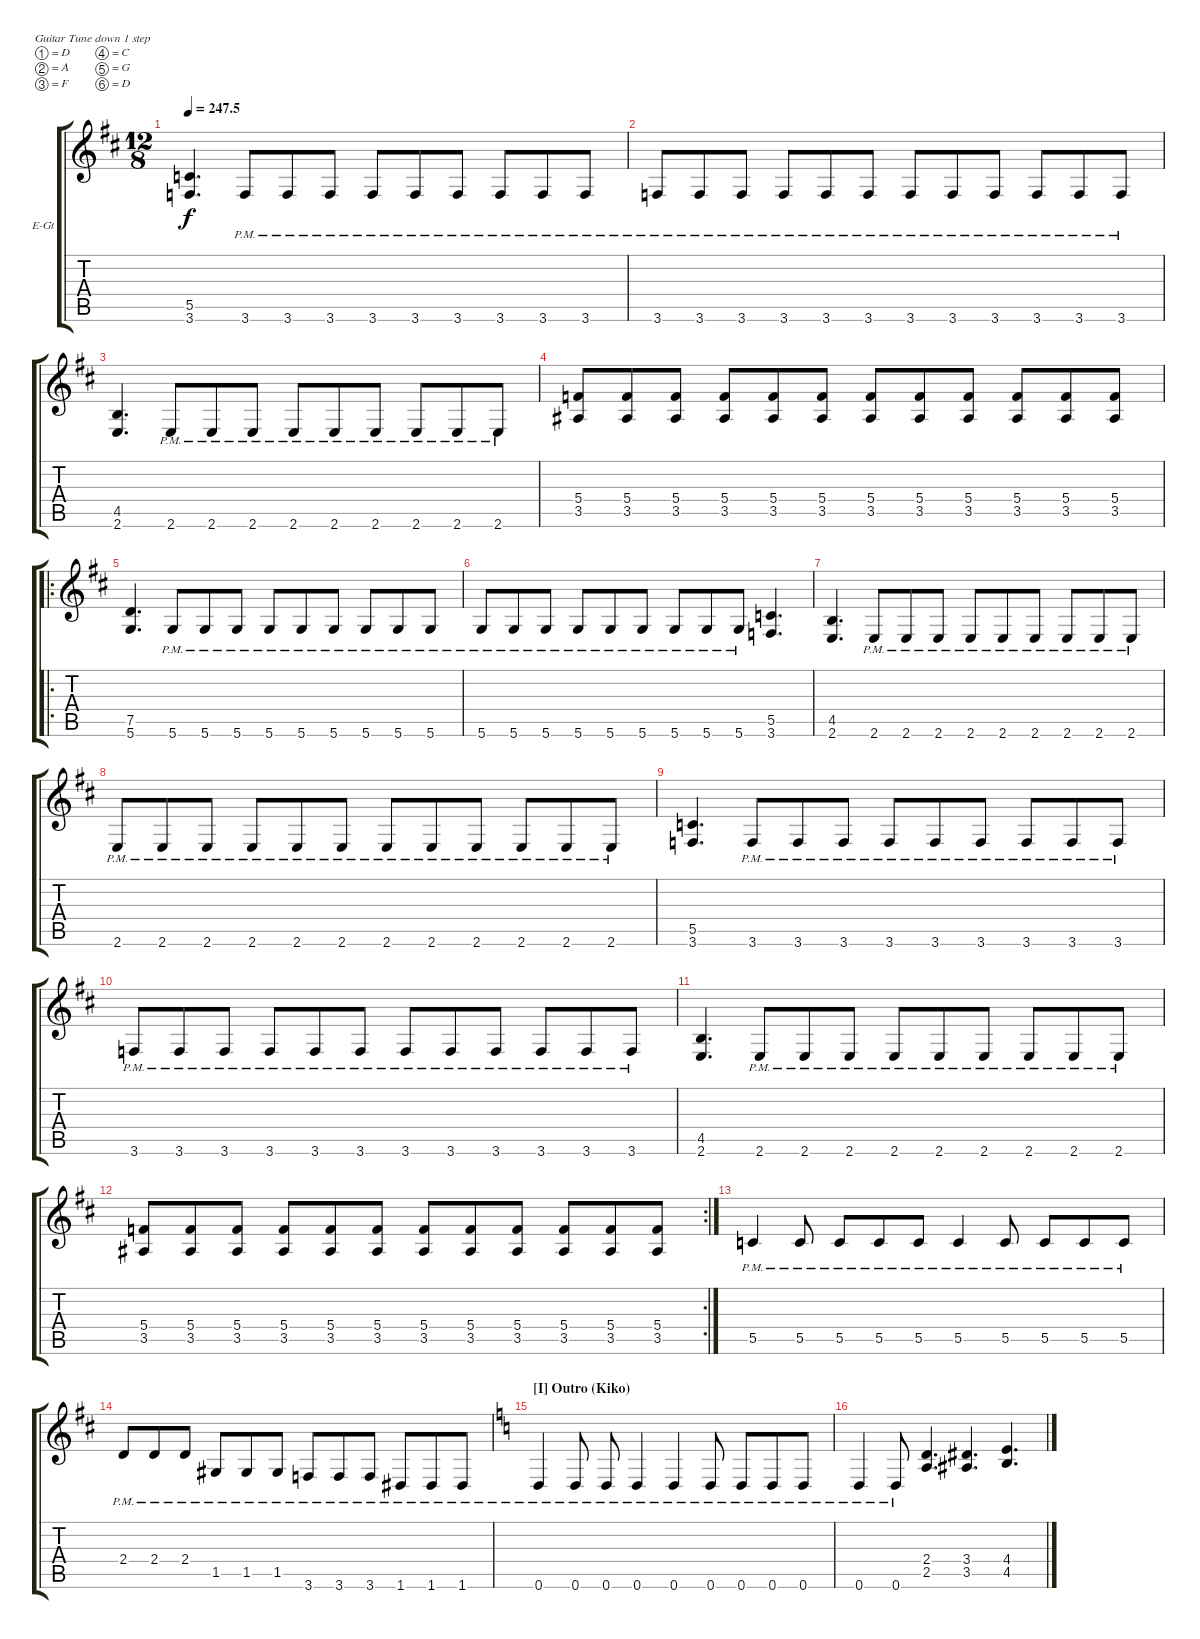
\bracketExtendMode groupsimilarinstruments
\firstSystemTrackNameOrientation horizontal
\otherSystemsTrackNameOrientation horizontal
\track ("Distortion Guitar" "E-Gt") {instrument acousticgrandpiano}
\staff {score tabs}
\tuning (D4 A3 F3 C3 G2 D2)
\displaytranspose 12
\ts (12 8)
\tempo
247.5
\accidentals auto
\clef g2
\ottava regular
\simile none
\ks d
(5.5 3.6).4{d dy f} 3.6{pm}.8 3.6{pm}.8 3.6{pm}.8 3.6{pm}.8 3.6{pm}.8 3.6{pm}.8 3.6{pm}.8 3.6{pm}.8 3.6{pm}.8 |
3.6{pm}.8 3.6{pm}.8 3.6{pm}.8 3.6{pm}.8 3.6{pm}.8 3.6{pm}.8 3.6{pm}.8 3.6{pm}.8 3.6{pm}.8 3.6{pm}.8 3.6{pm}.8 3.6{pm}.8 |
(4.5 2.6).4{d} 2.6{pm}.8 2.6{pm}.8 2.6{pm}.8 2.6{pm}.8 2.6{pm}.8 2.6{pm}.8 2.6{pm}.8 2.6{pm}.8 2.6{pm}.8 |
(5.4 3.5).8 (5.4 3.5).8 (5.4 3.5).8 (5.4 3.5).8 (5.4 3.5).8 (5.4 3.5).8 (5.4 3.5).8 (5.4 3.5).8 (5.4 3.5).8 (5.4 3.5).8 (5.4 3.5).8 (5.4 3.5).8 |
\ro
(7.5 5.6).4{d} 5.6{pm}.8 5.6{pm}.8 5.6{pm}.8 5.6{pm}.8 5.6{pm}.8 5.6{pm}.8 5.6{pm}.8 5.6{pm}.8 5.6{pm}.8 |
5.6{pm}.8 5.6{pm}.8 5.6{pm}.8 5.6{pm}.8 5.6{pm}.8 5.6{pm}.8 5.6{pm}.8 5.6{pm}.8 5.6{pm}.8 (5.5 3.6).4{d} |
(4.5 2.6).4{d} 2.6{pm}.8 2.6{pm}.8 2.6{pm}.8 2.6{pm}.8 2.6{pm}.8 2.6{pm}.8 2.6{pm}.8 2.6{pm}.8 2.6{pm}.8 |
2.6{pm}.8 2.6{pm}.8 2.6{pm}.8 2.6{pm}.8 2.6{pm}.8 2.6{pm}.8 2.6{pm}.8 2.6{pm}.8 2.6{pm}.8 2.6{pm}.8 2.6{pm}.8 2.6{pm}.8 |
(5.5 3.6).4{d} 3.6{pm}.8 3.6{pm}.8 3.6{pm}.8 3.6{pm}.8 3.6{pm}.8 3.6{pm}.8 3.6{pm}.8 3.6{pm}.8 3.6{pm}.8 |
3.6{pm}.8 3.6{pm}.8 3.6{pm}.8 3.6{pm}.8 3.6{pm}.8 3.6{pm}.8 3.6{pm}.8 3.6{pm}.8 3.6{pm}.8 3.6{pm}.8 3.6{pm}.8 3.6{pm}.8 |
(4.5 2.6).4{d} 2.6{pm}.8 2.6{pm}.8 2.6{pm}.8 2.6{pm}.8 2.6{pm}.8 2.6{pm}.8 2.6{pm}.8 2.6{pm}.8 2.6{pm}.8 |
\rc 2
(5.4 3.5).8 (5.4 3.5).8 (5.4 3.5).8 (5.4 3.5).8 (5.4 3.5).8 (5.4 3.5).8 (5.4 3.5).8 (5.4 3.5).8 (5.4 3.5).8 (5.4 3.5).8 (5.4 3.5).8 (5.4 3.5).8 |
5.5{pm}.4 5.5{pm}.8 5.5{pm}.8 5.5{pm}.8 5.5{pm}.8 5.5{pm}.4 5.5{pm}.8 5.5{pm}.8 5.5{pm}.8 5.5{pm}.8 |
2.4{pm}.8 2.4{pm}.8 2.4{pm}.8 1.5{pm}.8 1.5{pm}.8 1.5{pm}.8 3.6{pm}.8 3.6{pm}.8 3.6{pm}.8 1.6{pm}.8 1.6{pm}.8 1.6{pm}.8 |
\section ("I" "Outro (Kiko)")
\ks aminor
0.6{pm}.4 0.6{pm}.8 0.6{pm}.8 0.6{pm}.4 0.6{pm}.4 0.6{pm}.8 0.6{pm}.8 0.6{pm}.8 0.6{pm}.8 |
0.6{pm}.4 0.6{pm}.8 (2.4 2.5).4{d} (3.4 3.5).4{d} (4.4 4.5).4{d}
